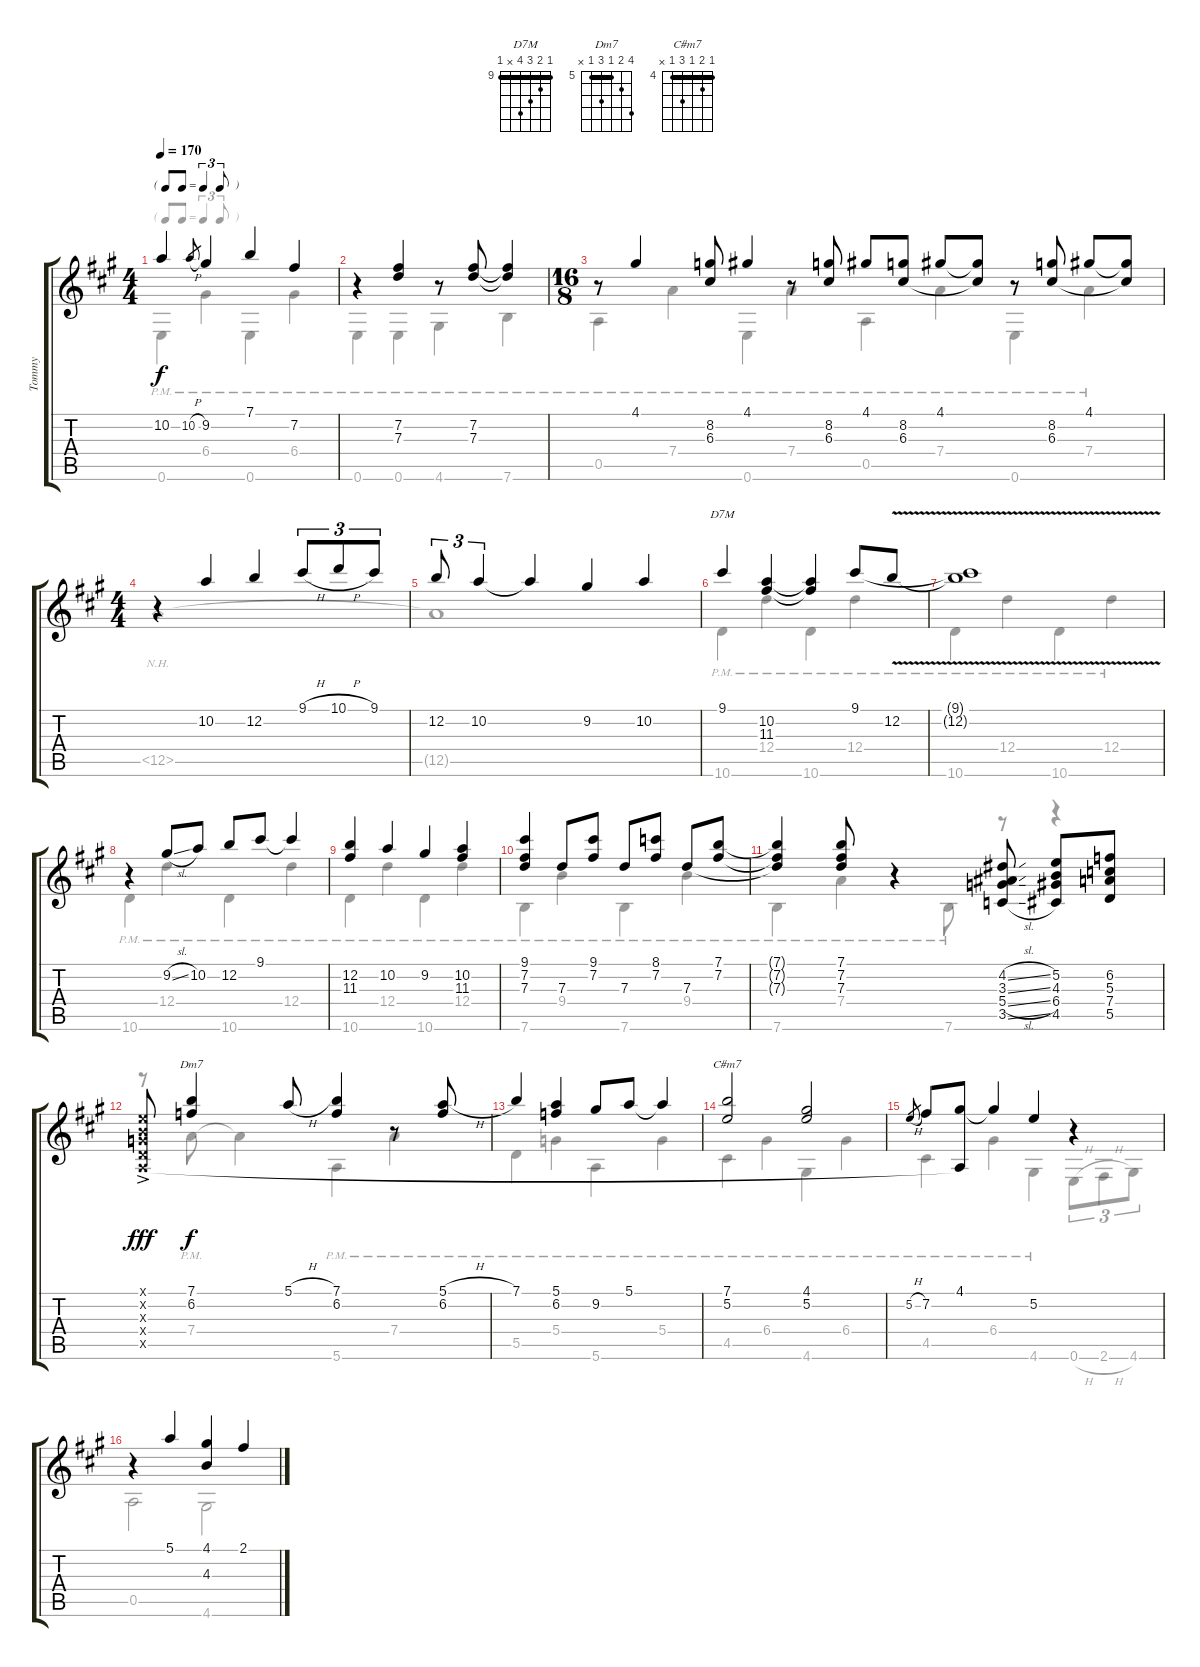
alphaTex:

\track ("Tommy" "Tommy") {instrument acousticguitarsteel}
\staff {score tabs}
\tuning (E4 B3 G3 D3 A2 E2) {hide}
\chord ("D7M" 9 10 11 12 x 9) {firstfret 9 barre 9}
\chord ("Dm7" 8 6 5 7 5 x) {firstfret 5 barre 5}
\chord ("C#m7" 4 5 4 6 4 x) {firstfret 4 barre 4}
\voice
\ts (4 4)
\tf triplet8th
\tempo 170
\clef g2
\ks a
10.2{t}.4{dy f} 10.2{h}.8{gr} 9.2.4 7.1.4 7.2.4 |
r.4 (7.2 7.3).4 r.8 (7.2 7.3).8 (7.2{t} 7.3{t}).4 |
\ts (16 8)
r.8 4.1.4 (8.2 6.3).8 4.1.4 r.8 (8.2 6.3).8 4.1.8 (8.2 6.3).8 4.1.8 (4.1{t} 6.3{t}).8 r.8 (8.2 6.3).8 4.1.8 (4.1{t} 6.3{t}).8 |
\ts (4 4)
r.4 10.2.4 12.2.4 9.1{h}.8{tu (3 2)} 10.1{h}.8{tu (3 2)} 9.1.8{tu (3 2)} |
12.2.8{tu (3 2)} 10.2.4{tu (3 2)} 10.2{t}.4 9.2.4 10.2.4 |
9.1.4{ch "D7M"} (10.2 11.3).4 (10.2{t} 11.3{t}).4 9.1.8 12.2{v}.8 |
(9.1{t} 12.2{t}).1 |
r.4 9.2{sl}.8 10.2.8 12.2.8 9.1.8 9.1{t}.4 |
(12.2 11.3).4 10.2.4 9.2.4 (10.2 11.3).4 |
(9.1 7.2 7.3).4 7.3.8 (9.1 7.2).8 7.3.8 (8.1 7.2).8 7.3.8 (7.1 7.2).8 |
(7.1{t} 7.2{t} 7.3{t}).4 (7.1 7.2 7.3).8 r.4 (4.2{sl} 3.3{sl} 5.4{sl} 3.5{sl}).8 (5.2 4.3 6.4 4.5).8 (6.2 5.3 7.4 5.5).8 |
(0.1{ac x} 0.2{ac x} 0.3{ac x} 0.4{ac x} 0.5{ac x}).8{dy fff} (7.1 6.2).4{ch "Dm7" dy f} 5.1{h}.8 (7.1 6.2).4 r.8 (5.1{h} 6.2).8 |
7.1.4 (5.1 6.2).4 9.2.8 5.1.8 5.1{t}.4 |
(7.1 5.2).2{ch "C#m7"} (4.1 5.2).2 |
5.2{h}.8{gr} 7.2.8 (4.1 0.5{t}).8 4.1{t}.4 5.2.4 r.4 |
r.4 5.1.4 (4.1 4.3).4 2.1.4
\voice
\clef g2
\ottava regular
\simile none
\ks a
0.6{pm}.4{dy f} 6.4{pm}.4 0.6{pm}.4 6.4{pm}.4 |
0.6{pm}.4 0.6{pm}.4 4.6{pm}.4 7.6{pm}.4 |
0.5{pm}.4 7.4{pm}.4 0.6{pm}.4 7.4{pm}.4 0.5{pm}.4 7.4{pm}.4 0.6{pm}.4 7.4{pm}.4 |
12.5{nh}.1 |
12.5{t}.1 |
10.6{pm}.4 12.4{pm}.4 10.6{pm}.4 12.4{pm}.4 |
10.6{pm}.4 12.4{pm}.4 10.6{pm}.4 12.4{pm}.4 |
10.6{pm}.4 12.4{pm}.4 10.6{pm}.4 12.4{pm}.4 |
10.6{pm}.4 12.4{pm}.4 10.6{pm}.4 12.4{pm}.4 |
7.6{pm}.4 9.4{pm}.4 7.6{pm}.4 9.4{pm}.4 |
7.6{pm}.4 7.4{pm}.4 7.6{pm}.8 r.8 r.4 |
r.8 7.4{pm}.8 7.4{t}.4 5.6{pm}.4 7.4{pm}.4 |
5.5{pm}.4 5.4{pm}.4 5.6{pm}.4 5.4{pm}.4 |
4.5{pm}.4 6.4{pm}.4 4.6{pm}.4 6.4{pm}.4 |
4.5{pm}.4 6.4{pm}.4 4.6{pm}.4 0.6{h}.8{tu (3 2)} 2.6{h}.8{tu (3 2)} 4.6.8{tu (3 2)} |
0.5.2 4.6.2
